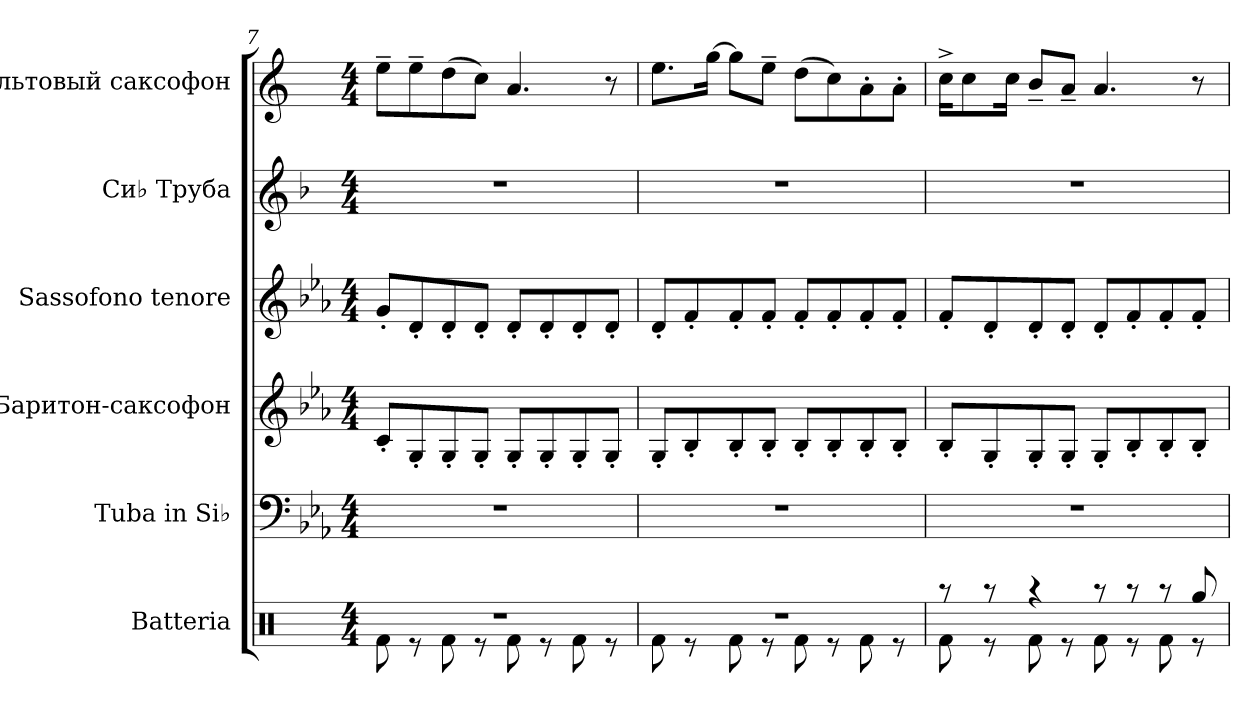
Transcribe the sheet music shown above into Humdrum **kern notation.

**kern	**kern	**kern	**kern	**kern	**kern
*part6	*part5	*part4	*part3	*part2	*part1
*staff6	*staff5	*staff4	*staff3	*staff2	*staff1
*I"Batteria	*I"Tuba in Si♭	*I"Баритон-саксофон	*I"Sassofono tenore	*I"Си♭ Труба	*I"Альтовый саксофон
*I'Batt.	*I'Tba. Si♭	*	*	*	*
*clefX	*clefF4	*clefG2	*clefG2	*clefG2	*clefG2
*	*	*ITrd12c21	*ITrd8c14	*ITrd1c2	*ITrd5c9
*k[]	*k[b-e-a-]	*k[b-e-a-]	*k[b-e-a-]	*k[b-e-a-]	*k[b-e-a-]
*M4/4	*M4/4	*M4/4	*M4/4	*M4/4	*M4/4
=7	=7	=7	=7	=7	=7
*^	*	*	*	*	*
1r	8Rf\	1r	8C'/L	8G'/L	1r	8g~\L
.	8r	.	8GG'/	8D'/	.	8g~\
.	8Rf\	.	8GG'/	8D'/	.	(8f\
.	8r	.	8GG'/J	8D'/J	.	8e-\J)
.	8Rf\	.	8GG'/L	8D'/L	.	4.c/
.	8r	.	8GG'/	8D'/	.	.
.	8Rf\	.	8GG'/	8D'/	.	.
.	8r	.	8GG'/J	8D'/J	.	8r
!!LO:PB:g=z
=8	=8	=8	=8	=8	=8	=8
1r	8Rf\	1r	8GG'/L	8D'/L	1r	8.g\L
.	8r	.	8BB-'/	8F'/	.	.
.	.	.	.	.	.	[16b-\Jk
.	8Rf\	.	8BB-'/	8F'/	.	8b-\L]
.	8r	.	8BB-'/J	8F'/J	.	8g~\J
.	8Rf\	.	8BB-'/L	8F'/L	.	(8f\L
.	8r	.	8BB-'/	8F'/	.	8e-\)
.	8Rf\	.	8BB-'/	8F'/	.	8c'\
.	8r	.	8BB-'/J	8F'/J	.	8c'\J
=9	=9	=9	=9	=9	=9	=9
8r	8Rf\	1r	8BB-'/L	8F'/L	1r	16e-^\KL
.	.	.	.	.	.	8e-\
8r	8r	.	8GG'/	8D'/	.	.
.	.	.	.	.	.	16e-\Jk
4r	8Rf\	.	8GG'/	8D'/	.	8d~/L
.	8r	.	8GG'/J	8D'/J	.	8c~/J
8r	8Rf\	.	8GG'/L	8D'/L	.	4.c/
8r	8r	.	8BB-'/	8F'/	.	.
8r	8Rf\	.	8BB-'/	8F'/	.	.
8Rgg/	8r	.	8BB-'/J	8F'/J	.	8r
*v	*v	*	*	*	*	*
=	=	=	=	=	=
*-	*-	*-	*-	*-	*-
